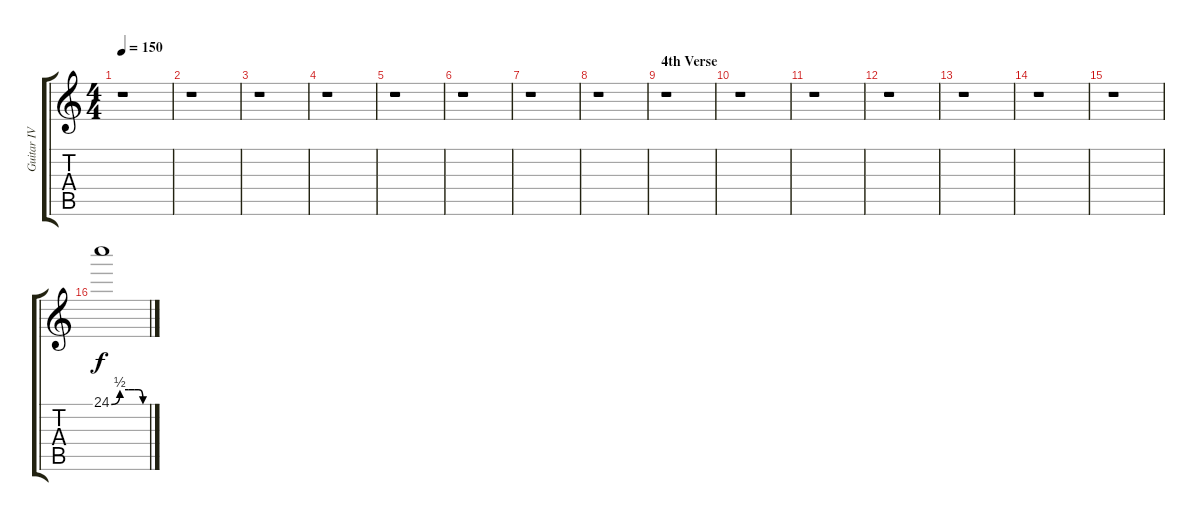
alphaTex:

\track ("Guitar IV" "Guitar IV") {instrument distortionguitar}
\staff {score tabs}
\tuning (C4 G3 Eb3 Bb2 F2 C2) {hide}
\ts (4 4)
\tempo 150
\clef g2
\ks c
r.1{dy f} |
r.1 |
r.1 |
r.1 |
r.1 |
r.1 |
r.1 |
r.1 |
\section ("" "4th Verse")
r.1 |
r.1 |
r.1 |
r.1 |
r.1 |
r.1 |
r.1 |
24.1{be (custom 0 0 15 2 30 2 40 2 48 2 55 0 60 0)}.1
